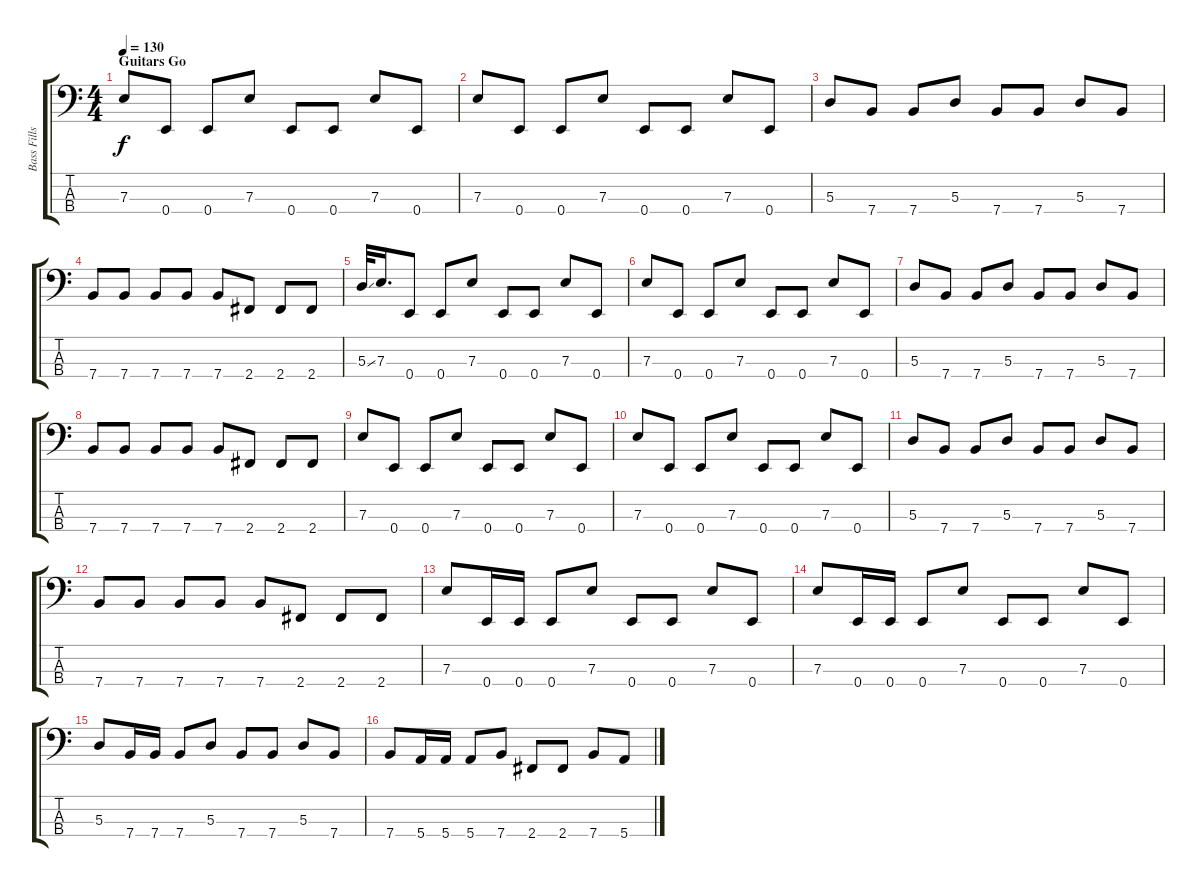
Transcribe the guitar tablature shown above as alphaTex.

\track ("Bass Fills" "Bass Fills") {instrument electricbassfinger}
\staff {score tabs}
\tuning (G2 D2 A1 E1) {hide}
\ts (4 4)
\section ("" "Guitars Go")
\tempo 130
\clef f4
\ks c
7.3.8{dy f} 0.4.8 0.4.8 7.3.8 0.4.8 0.4.8 7.3.8 0.4.8 |
7.3.8 0.4.8 0.4.8 7.3.8 0.4.8 0.4.8 7.3.8 0.4.8 |
5.3.8 7.4.8 7.4.8 5.3.8 7.4.8 7.4.8 5.3.8 7.4.8 |
7.4.8 7.4.8 7.4.8 7.4.8 7.4.8 2.4.8 2.4.8 2.4.8 |
5.3{ss}.32 7.3.16{d} 0.4.8 0.4.8 7.3.8 0.4.8 0.4.8 7.3.8 0.4.8 |
7.3.8 0.4.8 0.4.8 7.3.8 0.4.8 0.4.8 7.3.8 0.4.8 |
5.3.8 7.4.8 7.4.8 5.3.8 7.4.8 7.4.8 5.3.8 7.4.8 |
7.4.8 7.4.8 7.4.8 7.4.8 7.4.8 2.4.8 2.4.8 2.4.8 |
7.3.8 0.4.8 0.4.8 7.3.8 0.4.8 0.4.8 7.3.8 0.4.8 |
7.3.8 0.4.8 0.4.8 7.3.8 0.4.8 0.4.8 7.3.8 0.4.8 |
5.3.8 7.4.8 7.4.8 5.3.8 7.4.8 7.4.8 5.3.8 7.4.8 |
7.4.8 7.4.8 7.4.8 7.4.8 7.4.8 2.4.8 2.4.8 2.4.8 |
7.3.8 0.4.16 0.4.16 0.4.8 7.3.8 0.4.8 0.4.8 7.3.8 0.4.8 |
7.3.8 0.4.16 0.4.16 0.4.8 7.3.8 0.4.8 0.4.8 7.3.8 0.4.8 |
5.3.8 7.4.16 7.4.16 7.4.8 5.3.8 7.4.8 7.4.8 5.3.8 7.4.8 |
7.4.8 5.4.16 5.4.16 5.4.8 7.4.8 2.4.8 2.4.8 7.4.8 5.4.8
